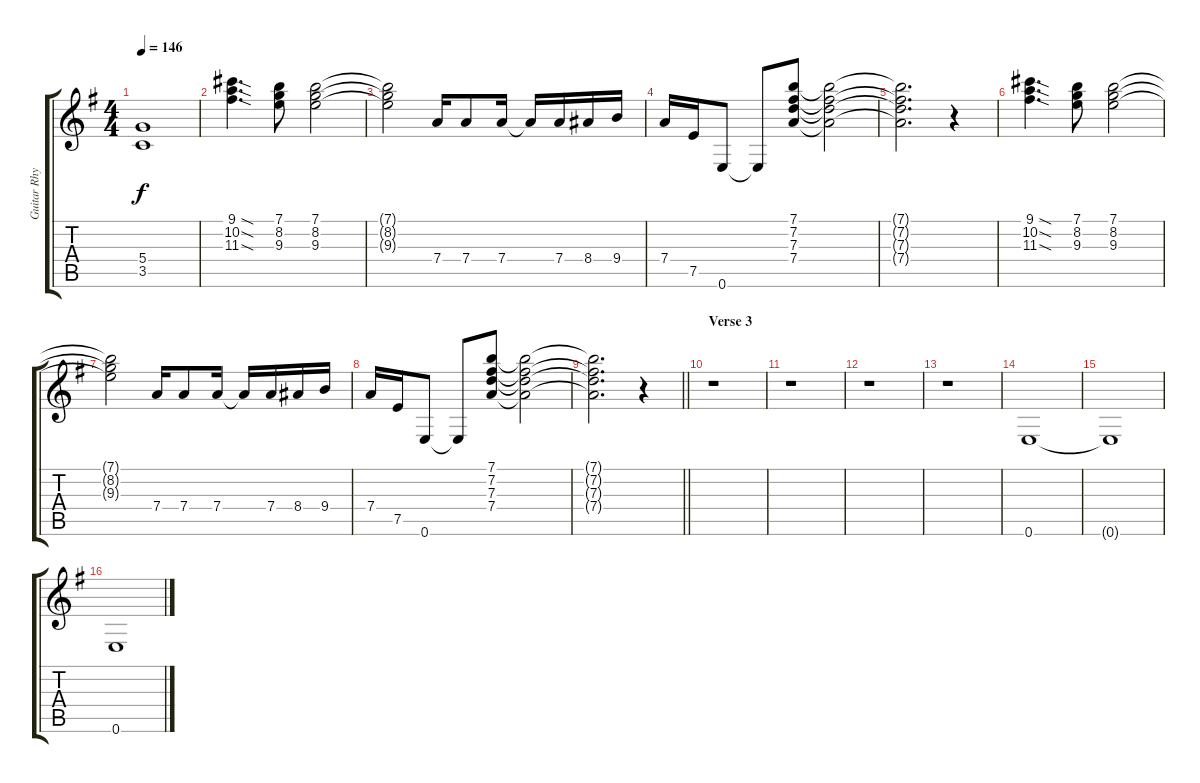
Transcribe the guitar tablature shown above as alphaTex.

\track ("Guitar Rhythm 3" "Guitar Rhy") {instrument overdrivenguitar}
\staff {score tabs}
\tuning (E4 B3 G3 D3 A2 E2) {hide}
\ts (4 4)
\tempo 146
\clef g2
\ks g
(5.4{t} 3.5{t}).1{dy f} |
(9.1{sod} 10.2{sod} 11.3{sod}).4{d} (7.1 8.2 9.3).8 (7.1 8.2 9.3).2 |
(7.1{t} 8.2{t} 9.3{t}).2 7.4.16 7.4.8 7.4.16 7.4{t}.16 7.4.16 8.4.16 9.4.16 |
7.4.16 7.5.16 0.6.8 0.6{t}.8 (7.1 7.2 7.3 7.4).8 (7.1{t} 7.2{t} 7.3{t} 7.4{t}).2 |
(7.1{t} 7.2{t} 7.3{t} 7.4{t}).2{d} r.4 |
(9.1{sod} 10.2{sod} 11.3{sod}).4{d} (7.1 8.2 9.3).8 (7.1 8.2 9.3).2 |
(7.1{t} 8.2{t} 9.3{t}).2 7.4.16 7.4.8 7.4.16 7.4{t}.16 7.4.16 8.4.16 9.4.16 |
7.4.16 7.5.16 0.6.8 0.6{t}.8 (7.1 7.2 7.3 7.4).8 (7.1{t} 7.2{t} 7.3{t} 7.4{t}).2 |
\barLineRight lightlight
(7.1{t} 7.2{t} 7.3{t} 7.4{t}).2{d} r.4 |
\section ("" "Verse 3")
r.1 |
r.1 |
r.1 |
r.1 |
0.6.1 |
0.6{t}.1 |
0.6.1
